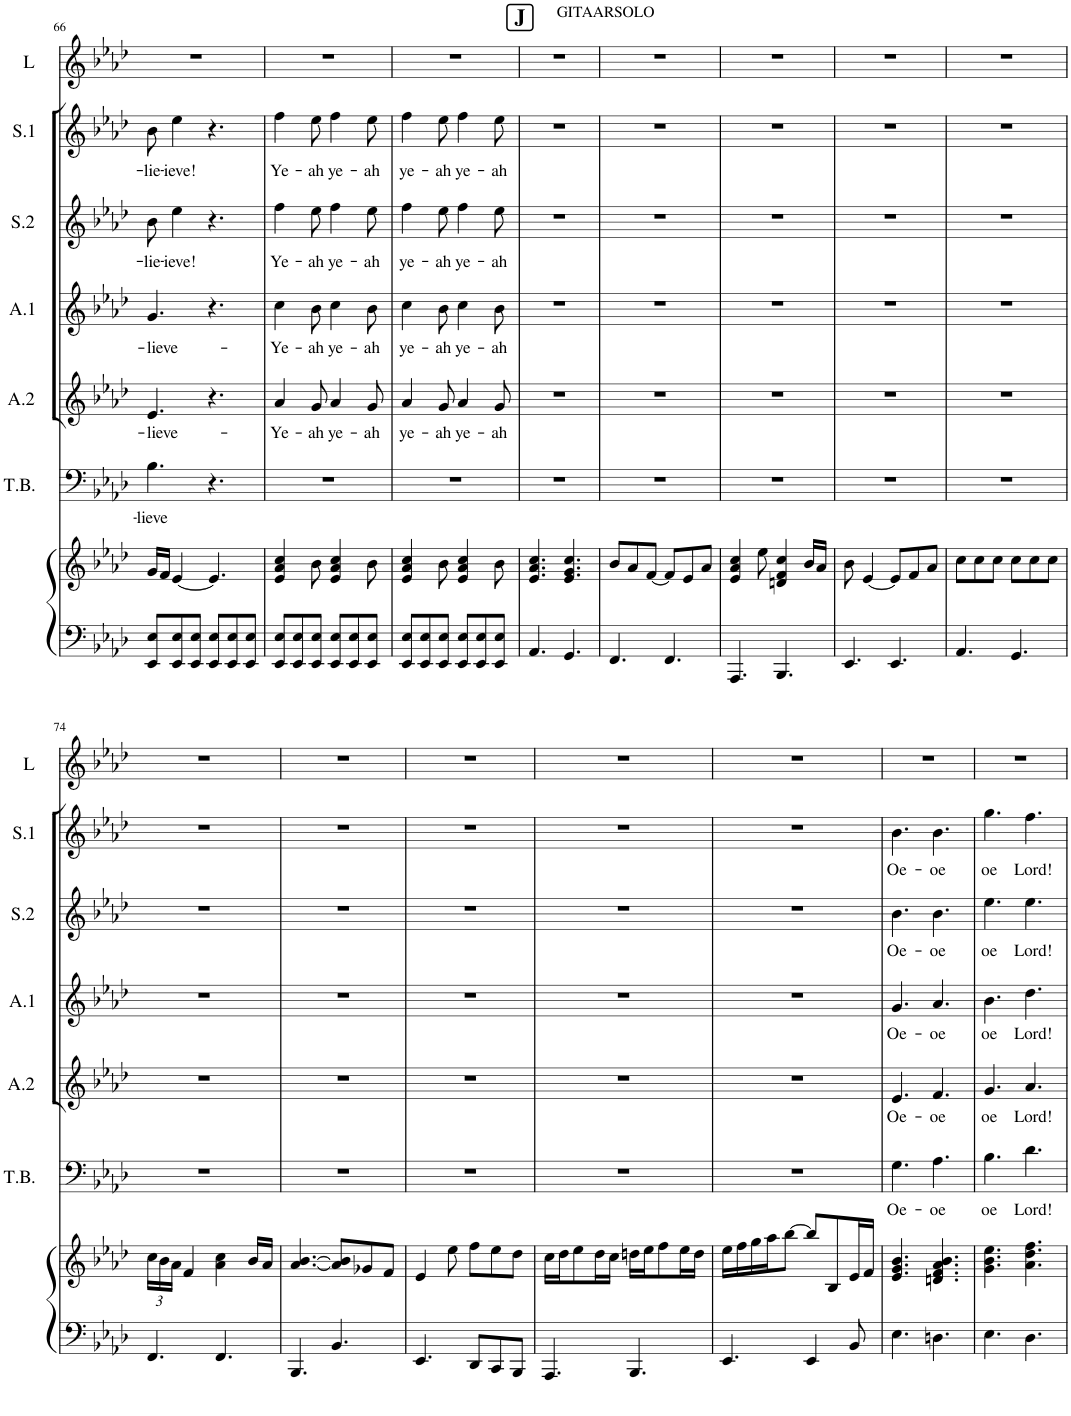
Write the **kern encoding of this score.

**kern	**kern	**kern	**text	**kern	**text	**kern	**text	**kern	**text	**kern	**text	**kern
*part7	*part7	*part6	*part6	*part5	*part5	*part4	*part4	*part3	*part3	*part2	*part2	*part1
*staff8	*staff7	*staff6	*staff6	*staff5	*staff5	*staff4	*staff4	*staff3	*staff3	*staff2	*staff2	*staff1
*I"Piano	*	*I"Tenor Bas	*	*I"Alt 2	*	*I"Alt 1	*	*I"Soprano 2	*	*I"Soprano 1	*	*I"Lead
*I'Pno	*	*I'T.B.	*	*I'A.2	*	*I'A.1	*	*I'S.2	*	*I'S.1	*	*I'L
!!LO:PB:g=z
*clefF4	*clefG2	*clefF4	*	*clefG2	*	*clefG2	*	*clefG2	*	*clefG2	*	*clefG2
*k[b-e-a-d-]	*k[b-e-a-d-]	*k[b-e-a-d-]	*	*k[b-e-a-d-]	*	*k[b-e-a-d-]	*	*k[b-e-a-d-]	*	*k[b-e-a-d-]	*	*k[b-e-a-d-]
*M6/8	*M6/8	*M6/8	*	*M6/8	*	*M6/8	*	*M6/8	*	*M6/8	*	*M6/8
=66	=66	=66	=66	=66	=66	=66	=66	=66	=66	=66	=66	=66
!	!	!	!LO:LY:b	!	!LO:LY:b	!	!LO:LY:b	!	!LO:LY:b	!	!LO:LY:b	!
8EE-/ 8E-/L	16g/LL	4.B-\	-lieve	4.e-/	-lieve-	4.g/	-lieve-	8b-\	-lie-	8b-\	-lie-	2.r
.	16f/JJ	.	.	.	.	.	.	.	.	.	.	.
!	!	!	!	!	!	!	!	!	!LO:LY:b	!	!LO:LY:b	!
8EE-/ 8E-/	[4e-/	.	.	.	.	.	.	4ee-\	-ieve!	4ee-\	-ieve!	.
8EE-/ 8E-/J	.	.	.	.	.	.	.	.	.	.	.	.
8EE-/ 8E-/L	4.e-/]	4.r	.	4.r	.	4.r	.	4.r	.	4.r	.	.
8EE-/ 8E-/	.	.	.	.	.	.	.	.	.	.	.	.
8EE-/ 8E-/J	.	.	.	.	.	.	.	.	.	.	.	.
=67	=67	=67	=67	=67	=67	=67	=67	=67	=67	=67	=67	=67
!	!	!	!	!	!LO:LY:b	!	!LO:LY:b	!	!LO:LY:b	!	!LO:LY:b	!
8EE-/ 8E-/L	4e-/ 4a-/ 4cc/	2.r	.	4a-/	Ye-	4cc\	Ye-	4ff\	Ye-	4ff\	Ye-	2.r
8EE-/ 8E-/	.	.	.	.	.	.	.	.	.	.	.	.
!	!	!	!	!	!LO:LY:b	!	!LO:LY:b	!	!LO:LY:b	!	!LO:LY:b	!
8EE-/ 8E-/J	8b-\	.	.	8g/	-ah	8b-\	-ah	8ee-\	-ah	8ee-\	-ah	.
!	!	!	!	!	!LO:LY:b	!	!LO:LY:b	!	!LO:LY:b	!	!LO:LY:b	!
8EE-/ 8E-/L	4e-/ 4a-/ 4cc/	.	.	4a-/	ye-	4cc\	ye-	4ff\	ye-	4ff\	ye-	.
8EE-/ 8E-/	.	.	.	.	.	.	.	.	.	.	.	.
!	!	!	!	!	!LO:LY:b	!	!LO:LY:b	!	!LO:LY:b	!	!LO:LY:b	!
8EE-/ 8E-/J	8b-\	.	.	8g/	-ah	8b-\	-ah	8ee-\	-ah	8ee-\	-ah	.
=68	=68	=68	=68	=68	=68	=68	=68	=68	=68	=68	=68	=68
!	!	!	!	!	!LO:LY:b	!	!LO:LY:b	!	!LO:LY:b	!	!LO:LY:b	!
8EE-/ 8E-/L	4e-/ 4a-/ 4cc/	2.r	.	4a-/	ye-	4cc\	ye-	4ff\	ye-	4ff\	ye-	2.r
8EE-/ 8E-/	.	.	.	.	.	.	.	.	.	.	.	.
!	!	!	!	!	!LO:LY:b	!	!LO:LY:b	!	!LO:LY:b	!	!LO:LY:b	!
8EE-/ 8E-/J	8b-\	.	.	8g/	-ah	8b-\	-ah	8ee-\	-ah	8ee-\	-ah	.
!	!	!	!	!	!LO:LY:b	!	!LO:LY:b	!	!LO:LY:b	!	!LO:LY:b	!
8EE-/ 8E-/L	4e-/ 4a-/ 4cc/	.	.	4a-/	ye-	4cc\	ye-	4ff\	ye-	4ff\	ye-	.
8EE-/ 8E-/	.	.	.	.	.	.	.	.	.	.	.	.
!	!	!	!	!	!LO:LY:b	!	!LO:LY:b	!	!LO:LY:b	!	!LO:LY:b	!
8EE-/ 8E-/J	8b-\	.	.	8g/	-ah	8b-\	-ah	8ee-\	-ah	8ee-\	-ah	.
!!LO:REH:place=s1:a:B:cj:fs=14:t=J
=69	=69	=69	=69	=69	=69	=69	=69	=69	=69	=69	=69	=69
!	!	!	!	!	!	!	!	!	!	!	!	!LO:TX:a:t=GITAARSOLO
4.AA-/	4.e-/ 4.a-/ 4.cc/	2.r	.	2.r	.	2.r	.	2.r	.	2.r	.	2.r
4.GG/	4.e-/ 4.g/ 4.cc/	.	.	.	.	.	.	.	.	.	.	.
=70	=70	=70	=70	=70	=70	=70	=70	=70	=70	=70	=70	=70
4.FF/	8b-/L	2.r	.	2.r	.	2.r	.	2.r	.	2.r	.	2.r
.	8a-/	.	.	.	.	.	.	.	.	.	.	.
.	[8f/J	.	.	.	.	.	.	.	.	.	.	.
4.FF/	8f/L]	.	.	.	.	.	.	.	.	.	.	.
.	8e-/	.	.	.	.	.	.	.	.	.	.	.
.	8a-/J	.	.	.	.	.	.	.	.	.	.	.
=71	=71	=71	=71	=71	=71	=71	=71	=71	=71	=71	=71	=71
4.AAA-/	4e-/ 4a-/ 4cc/	2.r	.	2.r	.	2.r	.	2.r	.	2.r	.	2.r
.	8ee-\	.	.	.	.	.	.	.	.	.	.	.
4.BBB-/	4dn/ 4f/ 4cc/	.	.	.	.	.	.	.	.	.	.	.
.	16b-/LL	.	.	.	.	.	.	.	.	.	.	.
.	16a-/JJ	.	.	.	.	.	.	.	.	.	.	.
=72	=72	=72	=72	=72	=72	=72	=72	=72	=72	=72	=72	=72
4.EE-/	8b-\	2.r	.	2.r	.	2.r	.	2.r	.	2.r	.	2.r
.	[4e-/	.	.	.	.	.	.	.	.	.	.	.
4.EE-/	8e-/L]	.	.	.	.	.	.	.	.	.	.	.
.	8f/	.	.	.	.	.	.	.	.	.	.	.
.	8a-/J	.	.	.	.	.	.	.	.	.	.	.
=73	=73	=73	=73	=73	=73	=73	=73	=73	=73	=73	=73	=73
4.AA-/	8cc\L	2.r	.	2.r	.	2.r	.	2.r	.	2.r	.	2.r
.	8cc\	.	.	.	.	.	.	.	.	.	.	.
.	8cc\J	.	.	.	.	.	.	.	.	.	.	.
4.GG/	8cc\L	.	.	.	.	.	.	.	.	.	.	.
.	8cc\	.	.	.	.	.	.	.	.	.	.	.
.	8cc\J	.	.	.	.	.	.	.	.	.	.	.
!!LO:LB:g=z
=74	=74	=74	=74	=74	=74	=74	=74	=74	=74	=74	=74	=74
*	*Xbrackettup	*	*	*	*	*	*	*	*	*	*	*
4.FF/	24cc\LL	2.r	.	2.r	.	2.r	.	2.r	.	2.r	.	2.r
.	24b-\	.	.	.	.	.	.	.	.	.	.	.
.	24a-\JJ	.	.	.	.	.	.	.	.	.	.	.
.	4f/	.	.	.	.	.	.	.	.	.	.	.
4.FF/	4a-\ 4cc\	.	.	.	.	.	.	.	.	.	.	.
.	16b-/LL	.	.	.	.	.	.	.	.	.	.	.
.	16a-/JJ	.	.	.	.	.	.	.	.	.	.	.
=75	=75	=75	=75	=75	=75	=75	=75	=75	=75	=75	=75	=75
4.BBB-/	[4.a-/ [4.b-/	2.r	.	2.r	.	2.r	.	2.r	.	2.r	.	2.r
4.BB-/	8a-/] 8b-/]L	.	.	.	.	.	.	.	.	.	.	.
.	8g-X/	.	.	.	.	.	.	.	.	.	.	.
.	8f/J	.	.	.	.	.	.	.	.	.	.	.
=76	=76	=76	=76	=76	=76	=76	=76	=76	=76	=76	=76	=76
4.EE-/	4e-/	2.r	.	2.r	.	2.r	.	2.r	.	2.r	.	2.r
.	8ee-\	.	.	.	.	.	.	.	.	.	.	.
8DD-/L	8ff\L	.	.	.	.	.	.	.	.	.	.	.
8CC/	8ee-\	.	.	.	.	.	.	.	.	.	.	.
8BBB-/J	8dd-\J	.	.	.	.	.	.	.	.	.	.	.
=77	=77	=77	=77	=77	=77	=77	=77	=77	=77	=77	=77	=77
4.AAA-/	16cc\LL	2.r	.	2.r	.	2.r	.	2.r	.	2.r	.	2.r
.	16dd-\J	.	.	.	.	.	.	.	.	.	.	.
.	8ee-\	.	.	.	.	.	.	.	.	.	.	.
.	16dd-\L	.	.	.	.	.	.	.	.	.	.	.
.	16cc\JJ	.	.	.	.	.	.	.	.	.	.	.
4.BBB-/	16ddn\LL	.	.	.	.	.	.	.	.	.	.	.
.	16ee-\J	.	.	.	.	.	.	.	.	.	.	.
.	8ff\	.	.	.	.	.	.	.	.	.	.	.
.	16ee-\L	.	.	.	.	.	.	.	.	.	.	.
.	16dd\JJ	.	.	.	.	.	.	.	.	.	.	.
=78	=78	=78	=78	=78	=78	=78	=78	=78	=78	=78	=78	=78
4.EE-/	16ee-\LL	2.r	.	2.r	.	2.r	.	2.r	.	2.r	.	2.r
.	16ff\	.	.	.	.	.	.	.	.	.	.	.
.	16gg\	.	.	.	.	.	.	.	.	.	.	.
.	16aa-\J	.	.	.	.	.	.	.	.	.	.	.
.	[8bb-\J	.	.	.	.	.	.	.	.	.	.	.
4EE-/	8bb-/L]	.	.	.	.	.	.	.	.	.	.	.
.	8B-/	.	.	.	.	.	.	.	.	.	.	.
8BB-/	16e-/L	.	.	.	.	.	.	.	.	.	.	.
.	16f/JJ	.	.	.	.	.	.	.	.	.	.	.
=79	=79	=79	=79	=79	=79	=79	=79	=79	=79	=79	=79	=79
!	!	!	!LO:LY:b	!	!LO:LY:b	!	!LO:LY:b	!	!LO:LY:b	!	!LO:LY:b	!
4.E-\	4.e-/ 4.g/ 4.b-/	4.G\	Oe-	4.e-/	Oe-	4.g/	Oe-	4.b-\	Oe-	4.b-\	Oe-	2.r
!	!	!	!LO:LY:b	!	!LO:LY:b	!	!LO:LY:b	!	!LO:LY:b	!	!LO:LY:b	!
4.Dn\	4.dn/ 4.f/ 4.a-/ 4.b-/	4.A-\	oe	4.f/	oe	4.a-/	oe	4.b-\	oe	4.b-\	oe	.
=80	=80	=80	=80	=80	=80	=80	=80	=80	=80	=80	=80	=80
!	!	!	!LO:LY:b	!	!LO:LY:b	!	!LO:LY:b	!	!LO:LY:b	!	!LO:LY:b	!
4.E-\	4.g\ 4.b-\ 4.ee-\	4.B-\	-oe	4.g/	-oe	4.b-\	-oe	4.ee-\	-oe	4.gg\	-oe	2.r
!	!	!	!LO:LY:b	!	!LO:LY:b	!	!LO:LY:b	!	!LO:LY:b	!	!LO:LY:b	!
4.D-\	4.a-\ 4.dd-\ 4.ff\	4.d-\	-Lord!	4.a-/	-Lord!	4.dd-\	-Lord!	4.ee-\	-Lord!	4.ff\	-Lord!	.
=	=	=	=	=	=	=	=	=	=	=	=	=
*-	*-	*-	*-	*-	*-	*-	*-	*-	*-	*-	*-	*-
